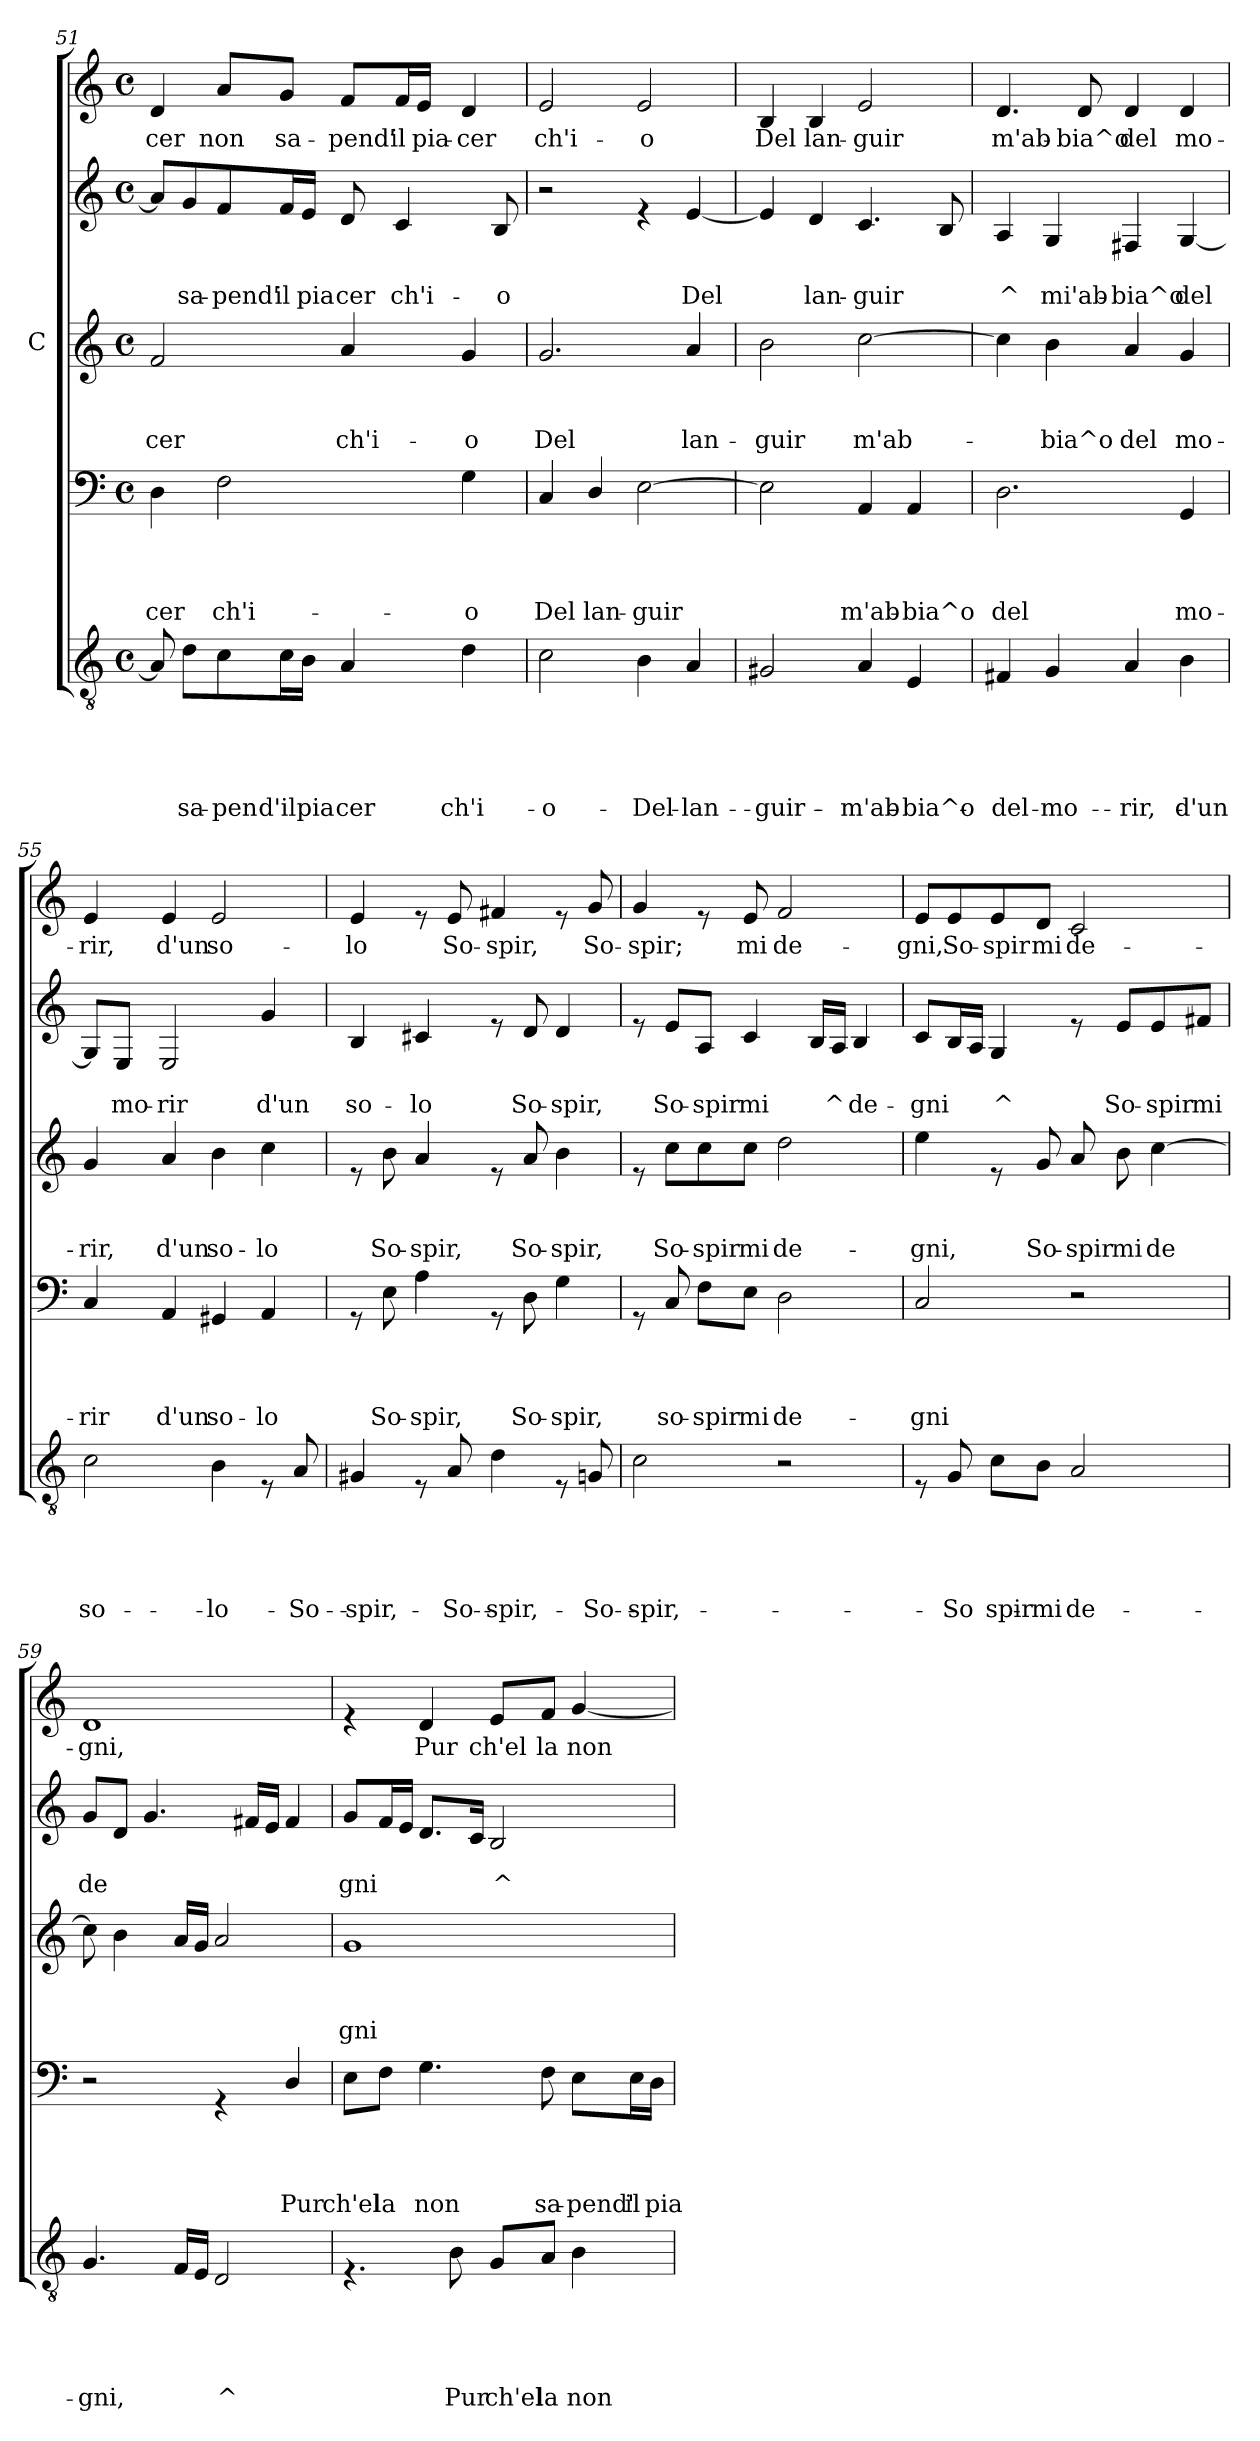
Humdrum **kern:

**kern	**text	**text	**text	**text	**text	**kern	**text	**text	**text	**text	**kern	**text	**text	**text	**kern	**text	**text	**kern	**text
*part5	*part5	*part5	*part5	*part5	*part5	*part4	*part4	*part4	*part4	*part4	*part3	*part3	*part3	*part3	*part2	*part2	*part2	*part1	*part1
*staff5	*staff5	*staff5	*staff5	*staff5	*staff5	*staff4	*staff4	*staff4	*staff4	*staff4	*staff3	*staff3	*staff3	*staff3	*staff2	*staff2	*staff2	*staff1	*staff1
*	*	*	*	*	*	*	*	*	*	*	*I"C	*	*	*	*	*	*	*	*
*clefGv2	*	*	*	*	*	*clefF4	*	*	*	*	*clefG2	*	*	*	*clefG2	*	*	*clefG2	*
*k[]	*	*	*	*	*	*k[]	*	*	*	*	*k[]	*	*	*	*k[]	*	*	*k[]	*
*C:	*	*	*	*	*	*C:	*	*	*	*	*C:	*	*	*	*C:	*	*	*C:	*
*M4/4	*	*	*	*	*	*M4/4	*	*	*	*	*M4/4	*	*	*	*M4/4	*	*	*M4/4	*
*met(c)	*	*	*	*	*	*met(c)	*	*	*	*	*met(c)	*	*	*	*met(c)	*	*	*met(c)	*
=51	=51	=51	=51	=51	=51	=51	=51	=51	=51	=51	=51	=51	=51	=51	=51	=51	=51	=51	=51
*^	*	*	*	*	*	*	*	*	*	*	*	*	*	*	*	*	*	*	*
!	!	!	!	!	!	!	!	!	!	!	!LO:LY:b	!	!	!	!LO:LY:b	!	!	!	!	!LO:LY:b
8A/]	8ryy	.	.	.	.	.	4D\	.	.	.	-cer	2f/	.	.	-cer	8a/L]	.	.	4d/	-cer
!	!	!	!	!	!	!LO:LY:b	!	!	!	!	!	!	!	!	!	!	!	!LO:LY:b	!	!
4.ryy	8d\L	.	.	.	.	sa-	.	.	.	.	.	.	.	.	.	8g/	.	sa-	.	.
!	!	!	!	!	!	!LO:LY:b	!	!	!	!	!LO:LY:b	!	!	!	!	!	!	!LO:LY:b	!	!LO:LY:b
.	8c\	.	.	.	.	-pen	2F\	.	.	.	ch'i-	.	.	.	.	8f/	.	-pend'	8a/L	non
!	!	!	!	!	!	!LO:LY:b	!	!	!	!	!	!	!	!	!	!	!	!LO:LY:b	!	!LO:LY:b
.	16c\L	.	.	.	.	d'il	.	.	.	.	.	.	.	.	.	16f/L	.	il	8g/J	sa-
!	!	!	!	!	!	!LO:LY:b	!	!	!	!	!	!	!	!	!	!	!	!LO:LY:b	!	!
.	16B\JJ	.	.	.	.	pia	.	.	.	.	.	.	.	.	.	16e/JJ	.	pia	.	.
!	!	!	!	!	!	!LO:LY:b	!	!	!	!	!	!	!	!	!LO:LY:b	!	!	!LO:LY:b	!	!LO:LY:b
4A/	4ryy	.	.	.	.	cer	.	.	.	.	.	4a/	.	.	ch'i-	8d/	.	cer	8f/L	-pend'
!	!	!	!	!	!	!	!	!	!	!	!	!	!	!	!	!	!	!LO:LY:b	!	!LO:LY:b
.	.	.	.	.	.	.	.	.	.	.	.	.	.	.	.	4c/	.	ch'i-	16f/L	il
!	!	!	!	!	!	!	!	!	!	!	!	!	!	!	!	!	!	!	!	!LO:LY:b
.	.	.	.	.	.	.	.	.	.	.	.	.	.	.	.	.	.	.	16e/JJ	pia-
!	!	!	!	!	!	!LO:LY:b	!	!	!	!	!LO:LY:b	!	!	!	!LO:LY:b	!	!	!	!	!LO:LY:b
4ryy	4d\	.	.	.	.	ch'i-	4G\	.	.	.	-o	4g/	.	.	-o	.	.	.	4d/	-cer
!	!	!	!	!	!	!	!	!	!	!	!	!	!	!	!	!	!	!LO:LY:b	!	!
.	.	.	.	.	.	.	.	.	.	.	.	.	.	.	.	8B/	.	-o	.	.
*v	*v	*	*	*	*	*	*	*	*	*	*	*	*	*	*	*	*	*	*	*
=52	=52	=52	=52	=52	=52	=52	=52	=52	=52	=52	=52	=52	=52	=52	=52	=52	=52	=52	=52
!	!	!	!	!	!LO:LY:b	!	!	!	!	!LO:LY:b	!	!	!	!LO:LY:b	!	!	!	!	!LO:LY:b
2c\	.	.	.	.	-o	4C/	.	.	.	Del	2.g/	.	.	Del	2r	.	.	2e/	ch'i-
!	!	!	!	!	!	!	!	!	!	!LO:LY:b	!	!	!	!	!	!	!	!	!
.	.	.	.	.	.	4D/	.	.	.	lan-	.	.	.	.	.	.	.	.	.
!	!	!	!	!	!LO:LY:b	!	!	!	!	!LO:LY:b	!	!	!	!	!	!	!	!	!LO:LY:b
4B\	.	.	.	.	Del	[>2E\	.	.	.	-guir	.	.	.	.	4re	.	.	2e/	-o
!	!	!	!	!	!LO:LY:b	!	!	!	!	!	!	!	!	!LO:LY:b	!	!	!LO:LY:b	!	!
4A/	.	.	.	.	lan-	.	.	.	.	.	4a/	.	.	lan-	[<4e/	.	Del	.	.
!!LO:PB:g=z
=53	=53	=53	=53	=53	=53	=53	=53	=53	=53	=53	=53	=53	=53	=53	=53	=53	=53	=53	=53
!	!	!	!	!	!LO:LY:b	!	!	!	!	!	!	!	!	!LO:LY:b	!	!	!	!	!LO:LY:b
2G#X/	.	.	.	.	-guir-	2E\]	.	.	.	.	2b\	.	.	-guir	4e/]	.	.	4B/	Del
!	!	!	!	!	!	!	!	!	!	!	!	!	!	!	!	!	!LO:LY:b	!	!LO:LY:b
.	.	.	.	.	.	.	.	.	.	.	.	.	.	.	4d/	.	lan-	4B/	lan-
!	!	!	!	!	!LO:LY:b	!	!	!	!	!LO:LY:b	!	!	!	!LO:LY:b	!	!	!LO:LY:b	!	!LO:LY:b
4A/	.	.	.	.	-m'ab-	4AA/	.	.	.	m'ab-	[>2cc\	.	.	m'ab-	4.c/	.	-guir	2e/	-guir
!	!	!	!	!	!LO:LY:b	!	!	!	!	!LO:LY:b	!	!	!	!	!	!	!	!	!
4E/	.	.	.	.	-bia^o	4AA/	.	.	.	-bia^o	.	.	.	.	.	.	.	.	.
.	.	.	.	.	.	.	.	.	.	.	.	.	.	.	8B/	.	.	.	.
=54	=54	=54	=54	=54	=54	=54	=54	=54	=54	=54	=54	=54	=54	=54	=54	=54	=54	=54	=54
!	!	!	!	!	!LO:LY:b	!	!	!	!	!LO:LY:b	!	!	!	!	!	!	!LO:LY:b	!	!LO:LY:b
4F#X/	.	.	.	.	del	2.D\	.	.	.	del	4cc\]	.	.	.	4A/	.	^	4.d/	m'ab-
!	!	!	!	!	!LO:LY:b	!	!	!	!	!	!	!	!	!LO:LY:b	!	!	!LO:LY:b	!	!
4G/	.	.	.	.	mo-	.	.	.	.	.	4b\	.	.	-bia^o	4G/	.	mi'ab-	.	.
!	!	!	!	!	!	!	!	!	!	!	!	!	!	!	!	!	!	!	!LO:LY:b
.	.	.	.	.	.	.	.	.	.	.	.	.	.	.	.	.	.	8d/	-bia^o
!	!	!	!	!	!LO:LY:b	!	!	!	!	!	!	!	!	!LO:LY:b	!	!	!LO:LY:b	!	!LO:LY:b
4A/	.	.	.	.	-rir,	.	.	.	.	.	4a/	.	.	del	4F#X/	.	-bia^o	4d/	del
!	!	!	!	!	!LO:LY:b	!	!	!	!	!LO:LY:b	!	!	!	!LO:LY:b	!	!	!LO:LY:b	!	!LO:LY:b
4B\	.	.	.	.	d'un	4GG/	.	.	.	mo-	4g/	.	.	mo-	[<4G/	.	del	4d/	mo-
=55	=55	=55	=55	=55	=55	=55	=55	=55	=55	=55	=55	=55	=55	=55	=55	=55	=55	=55	=55
!	!	!	!	!	!LO:LY:b	!	!	!	!	!LO:LY:b	!	!	!	!LO:LY:b	!	!	!	!	!LO:LY:b
2c\	.	.	.	.	so-	4C/	.	.	.	-rir	4g/	.	.	-rir,	8G/L]	.	.	4e/	-rir,
!	!	!	!	!	!	!	!	!	!	!	!	!	!	!	!	!	!LO:LY:b	!	!
.	.	.	.	.	.	.	.	.	.	.	.	.	.	.	8E/J	.	mo-	.	.
!	!	!	!	!	!	!	!	!	!	!LO:LY:b	!	!	!	!LO:LY:b	!	!	!LO:LY:b	!	!LO:LY:b
.	.	.	.	.	.	4AA/	.	.	.	d'un	4a/	.	.	d'un	2E/	.	-rir	4e/	d'un
!	!	!	!	!	!LO:LY:b	!	!	!	!	!LO:LY:b	!	!	!	!LO:LY:b	!	!	!	!	!LO:LY:b
4B\	.	.	.	.	-lo	4GG#X/	.	.	.	so-	4b\	.	.	so-	.	.	.	2e/	so-
!	!	!	!	!	!	!	!	!	!	!LO:LY:b	!	!	!	!LO:LY:b	!	!	!LO:LY:b	!	!
8rE	.	.	.	.	.	4AA/	.	.	.	-lo	4cc\	.	.	-lo	4g/	.	d'un	.	.
!	!	!	!	!	!LO:LY:b	!	!	!	!	!	!	!	!	!	!	!	!	!	!
8A/	.	.	.	.	So-	.	.	.	.	.	.	.	.	.	.	.	.	.	.
=56	=56	=56	=56	=56	=56	=56	=56	=56	=56	=56	=56	=56	=56	=56	=56	=56	=56	=56	=56
!	!	!	!	!	!LO:LY:b	!	!	!	!	!	!	!	!	!	!	!	!LO:LY:b	!	!LO:LY:b
4G#X/	.	.	.	.	-spir,	8rGG	.	.	.	.	8re	.	.	.	4B/	.	so-	4e/	-lo
!	!	!	!	!	!	!	!	!	!	!LO:LY:b	!	!	!	!LO:LY:b	!	!	!	!	!
.	.	.	.	.	.	8E\	.	.	.	So-	8b\	.	.	So-	.	.	.	.	.
!	!	!	!	!	!	!	!	!	!	!LO:LY:b	!	!	!	!LO:LY:b	!	!	!LO:LY:b	!	!
8rE	.	.	.	.	.	4A\	.	.	.	-spir,	4a/	.	.	-spir,	4c#X/	.	-lo	8re	.
!	!	!	!	!	!LO:LY:b	!	!	!	!	!	!	!	!	!	!	!	!	!	!LO:LY:b
8A/	.	.	.	.	So-	.	.	.	.	.	.	.	.	.	.	.	.	8e/	So-
!	!	!	!	!	!LO:LY:b	!	!	!	!	!	!	!	!	!	!	!	!	!	!LO:LY:b
4d\	.	.	.	.	-spir,	8rGG	.	.	.	.	8re	.	.	.	8re	.	.	4f#X/	-spir,
!	!	!	!	!	!	!	!	!	!	!LO:LY:b	!	!	!	!LO:LY:b	!	!	!LO:LY:b	!	!
.	.	.	.	.	.	8D\	.	.	.	So-	8a/	.	.	So-	8d/	.	So-	.	.
!	!	!	!	!	!	!	!	!	!	!LO:LY:b	!	!	!	!LO:LY:b	!	!	!LO:LY:b	!	!
8rE	.	.	.	.	.	4G\	.	.	.	-spir,	4b\	.	.	-spir,	4d/	.	-spir,	8re	.
!	!	!	!	!	!LO:LY:b	!	!	!	!	!	!	!	!	!	!	!	!	!	!LO:LY:b
8Gn/	.	.	.	.	So-	.	.	.	.	.	.	.	.	.	.	.	.	8g/	So-
!!LO:LB:g=z
=57	=57	=57	=57	=57	=57	=57	=57	=57	=57	=57	=57	=57	=57	=57	=57	=57	=57	=57	=57
!	!	!	!	!	!LO:LY:b	!	!	!	!	!	!	!	!	!	!	!	!	!	!LO:LY:b
2c\	.	.	.	.	-spir,	8rGG	.	.	.	.	8re	.	.	.	8re	.	.	4g/	-spir;
!	!	!	!	!	!	!	!	!	!	!LO:LY:b	!	!	!	!LO:LY:b	!	!	!LO:LY:b	!	!
.	.	.	.	.	.	8C/	.	.	.	so-	8cc\L	.	.	So-	8e/L	.	So-	.	.
!	!	!	!	!	!	!	!	!	!	!LO:LY:b	!	!	!	!LO:LY:b	!	!	!LO:LY:b	!	!
.	.	.	.	.	.	8F\L	.	.	.	-spir	8cc\	.	.	-spir	8A/J	.	-spir	8re	.
!	!	!	!	!	!	!	!	!	!	!LO:LY:b	!	!	!	!LO:LY:b	!	!	!LO:LY:b	!	!LO:LY:b
.	.	.	.	.	.	8E\J	.	.	.	mi	8cc\J	.	.	mi	4c/	.	mi	8e/	mi
!	!	!	!	!	!	!	!	!	!	!LO:LY:b	!	!	!	!LO:LY:b	!	!	!	!	!LO:LY:b
2r	.	.	.	.	.	2D\	.	.	.	de-	2dd\	.	.	de-	.	.	.	2f/	de-
.	.	.	.	.	.	.	.	.	.	.	.	.	.	.	16B/LL	.	.	.	.
!	!	!	!	!	!	!	!	!	!	!	!	!	!	!	!	!	!LO:LY:b	!	!
.	.	.	.	.	.	.	.	.	.	.	.	.	.	.	16A/JJ	.	^	.	.
!	!	!	!	!	!	!	!	!	!	!	!	!	!	!	!	!	!LO:LY:b	!	!
.	.	.	.	.	.	.	.	.	.	.	.	.	.	.	4B/	.	de-	.	.
=58	=58	=58	=58	=58	=58	=58	=58	=58	=58	=58	=58	=58	=58	=58	=58	=58	=58	=58	=58
*^	*	*	*	*	*	*	*	*	*	*	*	*	*	*	*	*	*	*	*
!	!	!	!	!	!	!	!	!	!	!	!LO:LY:b	!	!	!	!LO:LY:b	!	!	!LO:LY:b	!	!LO:LY:b
8rE	4ryy	.	.	.	.	.	2C/	.	.	.	-gni	4ee\	.	.	-gni,	8c/L	.	-gni	8e/L	-gni,
!	!	!	!	!	!	!LO:LY:b	!	!	!	!	!	!	!	!	!	!	!	!	!	!LO:LY:b
8G/	.	.	.	.	.	So-	.	.	.	.	.	.	.	.	.	16B/L	.	.	8e/	So-
.	.	.	.	.	.	.	.	.	.	.	.	.	.	.	.	16A/JJ	.	.	.	.
!	!	!	!	!	!	!LO:LY:b	!	!	!	!	!	!	!	!	!	!	!	!LO:LY:b	!	!LO:LY:b
4ryy	8c\L	.	.	.	.	-spir	.	.	.	.	.	8re	.	.	.	4G/	.	^	8e/	-spir
!	!	!	!	!	!	!LO:LY:b	!	!	!	!	!	!	!	!	!LO:LY:b	!	!	!	!	!LO:LY:b
.	8B\J	.	.	.	.	mi	.	.	.	.	.	8g/	.	.	So-	.	.	.	8d/J	mi
!	!	!	!	!	!	!LO:LY:b	!	!	!	!	!	!	!	!	!LO:LY:b	!	!	!	!	!LO:LY:b
2A/	2ryy	.	.	.	.	-de-	2r	.	.	.	.	8a/	.	.	-spir	8re	.	.	2c/	de-
!	!	!	!	!	!	!	!	!	!	!	!	!	!	!	!LO:LY:b	!	!	!LO:LY:b	!	!
.	.	.	.	.	.	.	.	.	.	.	.	8b\	.	.	mi	8e/L	.	So-	.	.
!	!	!	!	!	!	!	!	!	!	!	!	!	!	!	!LO:LY:b	!	!	!LO:LY:b	!	!
.	.	.	.	.	.	.	.	.	.	.	.	[>4cc\	.	.	de	8e/	.	-spir	.	.
!	!	!	!	!	!	!	!	!	!	!	!	!	!	!	!	!	!	!LO:LY:b	!	!
.	.	.	.	.	.	.	.	.	.	.	.	.	.	.	.	8f#X/J	.	mi	.	.
*v	*v	*	*	*	*	*	*	*	*	*	*	*	*	*	*	*	*	*	*	*
=59	=59	=59	=59	=59	=59	=59	=59	=59	=59	=59	=59	=59	=59	=59	=59	=59	=59	=59	=59
!	!	!	!	!	!LO:LY:b	!	!	!	!	!	!	!	!	!	!	!	!LO:LY:b	!	!LO:LY:b
4.G/	.	.	.	.	gni,	2r	.	.	.	.	8cc\]	.	.	.	8g/L	.	de	1d	-gni,
.	.	.	.	.	.	.	.	.	.	.	4b\	.	.	.	8d/J	.	.	.	.
.	.	.	.	.	.	.	.	.	.	.	.	.	.	.	4.g/	.	.	.	.
16F/LL	.	.	.	.	.	.	.	.	.	.	16a/LL	.	.	.	.	.	.	.	.
16E/JJ	.	.	.	.	.	.	.	.	.	.	16g/JJ	.	.	.	.	.	.	.	.
!	!	!	!	!	!LO:LY:b	!	!	!	!	!	!	!	!	!	!	!	!	!	!
2D/	.	.	.	.	^	4rGG	.	.	.	.	2a/	.	.	.	.	.	.	.	.
.	.	.	.	.	.	.	.	.	.	.	.	.	.	.	16f#X/LL	.	.	.	.
.	.	.	.	.	.	.	.	.	.	.	.	.	.	.	16e/JJ	.	.	.	.
!	!	!	!	!	!	!	!	!	!	!LO:LY:b	!	!	!	!	!	!	!	!	!
.	.	.	.	.	.	4D/	.	.	.	Pur	.	.	.	.	4f#/	.	.	.	.
!!LO:LB:g=z
=60	=60	=60	=60	=60	=60	=60	=60	=60	=60	=60	=60	=60	=60	=60	=60	=60	=60	=60	=60
!	!	!	!	!	!	!	!	!	!	!LO:LY:b	!	!	!	!LO:LY:b	!	!	!LO:LY:b	!	!
4.rE	.	.	.	.	.	8E\L	.	.	.	ch'el	1g	.	.	gni	8g/L	.	gni	4re	.
!	!	!	!	!	!	!	!	!	!	!LO:LY:b	!	!	!	!	!	!	!	!	!
.	.	.	.	.	.	8F\J	.	.	.	la	.	.	.	.	16f/L	.	.	.	.
.	.	.	.	.	.	.	.	.	.	.	.	.	.	.	16e/JJ	.	.	.	.
!	!	!	!	!	!	!	!	!	!	!LO:LY:b	!	!	!	!	!	!	!	!	!LO:LY:b
.	.	.	.	.	.	4.G\	.	.	.	non	.	.	.	.	8.d/L	.	.	4d/	Pur
!	!	!	!	!	!LO:LY:b	!	!	!	!	!	!	!	!	!	!	!	!	!	!
8B\	.	.	.	.	Pur	.	.	.	.	.	.	.	.	.	.	.	.	.	.
.	.	.	.	.	.	.	.	.	.	.	.	.	.	.	16c/Jk	.	.	.	.
!	!	!	!	!	!LO:LY:b	!	!	!	!	!	!	!	!	!	!	!	!LO:LY:b	!	!LO:LY:b
8G/L	.	.	.	.	ch'el	.	.	.	.	.	.	.	.	.	2B/	.	^	8e/L	ch'el
!	!	!	!	!	!LO:LY:b	!	!	!	!	!LO:LY:b	!	!	!	!	!	!	!	!	!LO:LY:b
8A/J	.	.	.	.	la	8F\	.	.	.	sa-	.	.	.	.	.	.	.	8f/J	la
!	!	!	!	!	!LO:LY:b	!	!	!	!	!LO:LY:b	!	!	!	!	!	!	!	!	!LO:LY:b
4B\	.	.	.	.	non	8E\L	.	.	.	-pend'	.	.	.	.	.	.	.	[<4g/	non
!	!	!	!	!	!	!	!	!	!	!LO:LY:b	!	!	!	!	!	!	!	!	!
.	.	.	.	.	.	16E\L	.	.	.	il	.	.	.	.	.	.	.	.	.
!	!	!	!	!	!	!	!	!	!	!LO:LY:b	!	!	!	!	!	!	!	!	!
.	.	.	.	.	.	16D\JJ	.	.	.	pia	.	.	.	.	.	.	.	.	.
=	=	=	=	=	=	=	=	=	=	=	=	=	=	=	=	=	=	=	=
*-	*-	*-	*-	*-	*-	*-	*-	*-	*-	*-	*-	*-	*-	*-	*-	*-	*-	*-	*-
